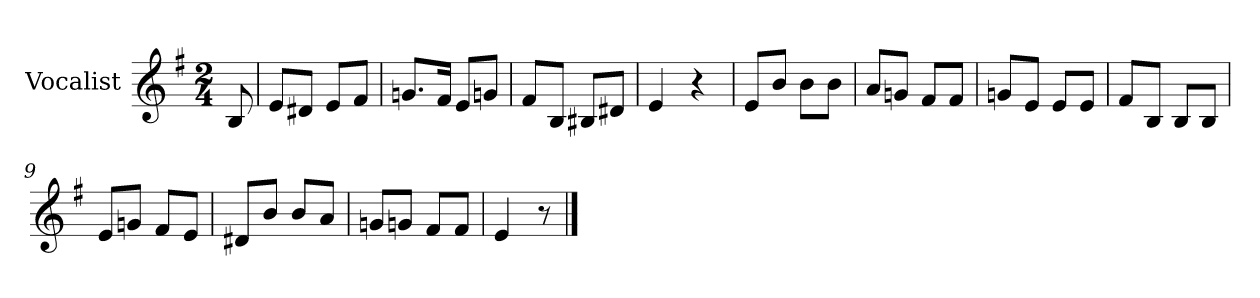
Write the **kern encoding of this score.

**kern
*part1
*staff1
*I"Vocalist
*k[f#]
*e:
*M2/4
=
8B
=1
8eL
8d#XJ
8eL
8f#J
=2
8.gnL
16f#Jk
8eL
8gnJ
=3
8f#L
8BJ
8B#XL
8d#XJ
=4
4e
4r
=5
8eL
8bJ
8bL
8bJ
=6
8aL
8gnJ
8f#L
8f#J
=7
8gnL
8eJ
8eL
8eJ
=8
8f#L
8BJ
8BL
8BJ
=9
8eL
8gnJ
8f#L
8eJ
=10
8d#XL
8bJ
8bL
8aJ
=11
8gnL
8gnJ
8f#L
8f#J
=12
4e
8r
==
*-
